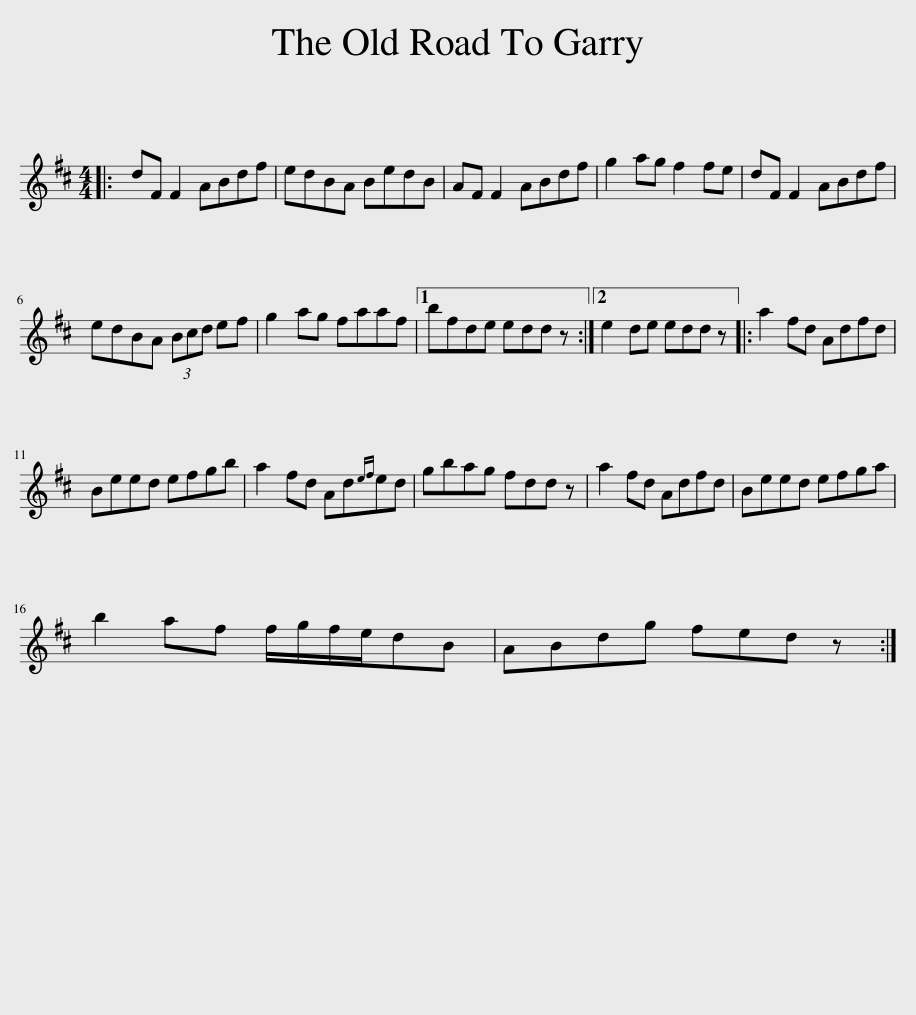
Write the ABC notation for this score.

X:1
L:1/8
M:4/4
I:linebreak $
K:D
V:1 treble
V:1
|: dF F2 ABdf | edBA BedB | AF F2 ABdf | g2 ag f2 fe | dF F2 ABdf |$ %5
 edBA (3Bcd ef | g2 ag faaf |1 bfde edd z :|2 e2 de edd z |: a2 fd Adfd |$ %10
 Beed efgb | a2 fd Ad{ef}ed | gbag fdd z | a2 fd Adfd | Beed efga |$ %15
 b2 af f/g/f/e/dB | ABdg fed z :| %17
